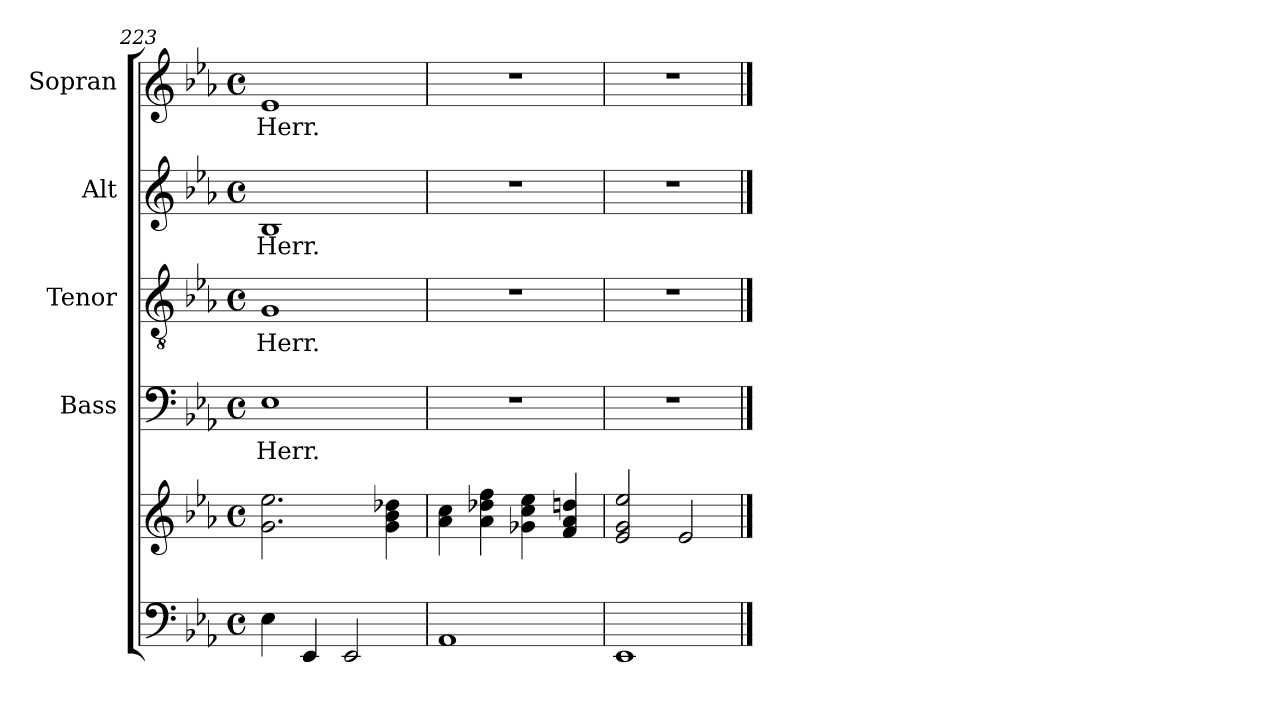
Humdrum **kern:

**kern	**kern	**kern	**text	**kern	**text	**kern	**text	**kern	**text
*part5	*part5	*part4	*part4	*part3	*part3	*part2	*part2	*part1	*part1
*staff6	*staff5	*staff4	*staff4	*staff3	*staff3	*staff2	*staff2	*staff1	*staff1
*	*	*I"Bass	*	*I"Tenor	*	*I"Alt	*	*I"Sopran	*
*	*	*I'B.	*	*I'T.	*	*I'A.	*	*I'S.	*
*clefF4	*clefG2	*clefF4	*	*clefGv2	*	*clefG2	*	*clefG2	*
*k[b-e-a-]	*k[b-e-a-]	*k[b-e-a-]	*	*k[b-e-a-]	*	*k[b-e-a-]	*	*k[b-e-a-]	*
*E-:	*E-:	*E-:	*	*E-:	*	*E-:	*	*E-:	*
*M4/4	*M4/4	*M4/4	*	*M4/4	*	*M4/4	*	*M4/4	*
*met(c)	*met(c)	*met(c)	*	*met(c)	*	*met(c)	*	*met(c)	*
=223	=223	=223	=223	=223	=223	=223	=223	=223	=223
!	!	!	!LO:LY:b	!	!LO:LY:b	!	!LO:LY:b	!	!LO:LY:b
4E-\	2.g\ 2.ee-\	1E-	Herr.	1G	Herr.	1B-	Herr.	1e-	Herr.
4EE-/	.	.	.	.	.	.	.	.	.
2EE-/	.	.	.	.	.	.	.	.	.
.	4g\ 4b-\ 4dd-X\	.	.	.	.	.	.	.	.
=224	=224	=224	=224	=224	=224	=224	=224	=224	=224
1AA-	4a-\ 4cc\	1r	.	1r	.	1r	.	1r	.
.	4a-\ 4dd-X\ 4ff\	.	.	.	.	.	.	.	.
.	4g-X\ 4cc\ 4ee-\	.	.	.	.	.	.	.	.
.	4f/ 4a-/ 4ddn/	.	.	.	.	.	.	.	.
=225	=225	=225	=225	=225	=225	=225	=225	=225	=225
1EE-	2e-/ 2g/ 2ee-/	1r	.	1r	.	1r	.	1r	.
.	2e-/	.	.	.	.	.	.	.	.
==	==	==	==	==	==	==	==	==	==
*-	*-	*-	*-	*-	*-	*-	*-	*-	*-
